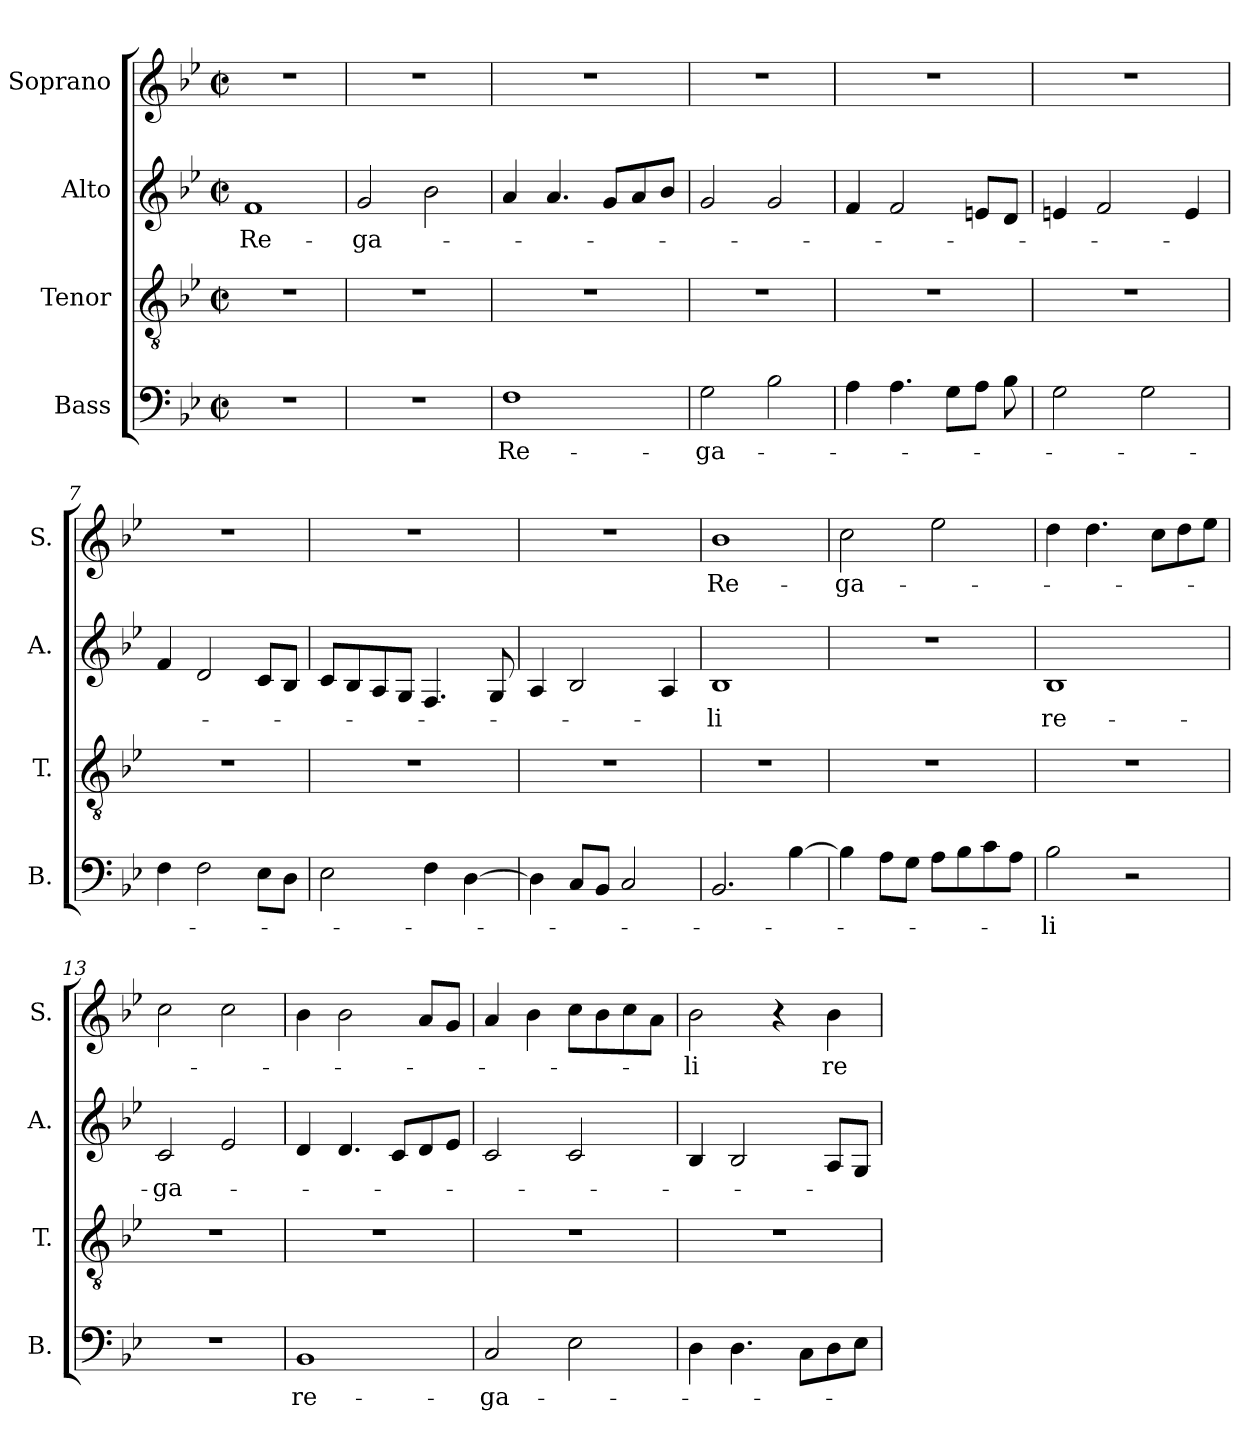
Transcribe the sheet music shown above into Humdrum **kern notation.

**kern	**text	**kern	**kern	**text	**kern	**text
*part4	*part4	*part3	*part2	*part2	*part1	*part1
*staff4	*staff4	*staff3	*staff2	*staff2	*staff1	*staff1
*I"Bass	*	*I"Tenor	*I"Alto	*	*I"Soprano	*
*I'B.	*	*I'T.	*I'A.	*	*I'S.	*
*clefF4	*	*clefGv2	*clefG2	*	*clefG2	*
*k[b-e-]	*	*k[b-e-]	*k[b-e-]	*	*k[b-e-]	*
*B-:	*	*B-:	*B-:	*	*B-:	*
*M2/2	*	*M2/2	*M2/2	*	*M2/2	*
*met(c|)	*	*met(c|)	*met(c|)	*	*met(c|)	*
=1	=1	=1	=1	=1	=1	=1
1r	.	1r	1f	Re-	1r	.
=2	=2	=2	=2	=2	=2	=2
1r	.	1r	2g/	-ga-	1r	.
.	.	.	2b-\	.	.	.
=3	=3	=3	=3	=3	=3	=3
1F	Re-	1r	4a/	.	1r	.
.	.	.	4.a/	.	.	.
.	.	.	8g/L	.	.	.
.	.	.	8a/	.	.	.
.	.	.	8b-/J	.	.	.
=4	=4	=4	=4	=4	=4	=4
2G\	-ga-	1r	2g/	.	1r	.
2B-\	.	.	2g/	.	.	.
=5	=5	=5	=5	=5	=5	=5
4A\	.	1r	4f/	.	1r	.
4.A\	.	.	2f/	.	.	.
8G\L	.	.	.	.	.	.
8A\J	.	.	8en/L	.	.	.
8B-\	.	.	8d/J	.	.	.
=6	=6	=6	=6	=6	=6	=6
2G\	.	1r	4en/	.	1r	.
.	.	.	2f/	.	.	.
2G\	.	.	.	.	.	.
.	.	.	4e/	.	.	.
=7	=7	=7	=7	=7	=7	=7
4F\	.	1r	4f/	.	1r	.
2F\	.	.	2d/	.	.	.
8E-\L	.	.	8c/L	.	.	.
8D\J	.	.	8B-/J	.	.	.
!!LO:LB:g=z
=8	=8	=8	=8	=8	=8	=8
2E-\	.	1r	8c/L	.	1r	.
.	.	.	8B-/	.	.	.
.	.	.	8A/	.	.	.
.	.	.	8G/J	.	.	.
4F\	.	.	4.F/	.	.	.
[>4D\	.	.	.	.	.	.
.	.	.	8G/	.	.	.
=9	=9	=9	=9	=9	=9	=9
4D\]	.	1r	4A/	.	1r	.
8C/L	.	.	2B-/	.	.	.
8BB-/J	.	.	.	.	.	.
2C/	.	.	.	.	.	.
.	.	.	4A/	.	.	.
=10	=10	=10	=10	=10	=10	=10
2.BB-/	.	1r	1B-	-li	1b-	Re-
[>4B-\	.	.	.	.	.	.
=11	=11	=11	=11	=11	=11	=11
4B-\]	.	1r	1r	.	2cc\	-ga-
8A\L	.	.	.	.	.	.
8G\J	.	.	.	.	.	.
8A\L	.	.	.	.	2ee-\	.
8B-\	.	.	.	.	.	.
8c\	.	.	.	.	.	.
8A\J	.	.	.	.	.	.
=12	=12	=12	=12	=12	=12	=12
2B-\	-li	1r	1B-	re-	4dd\	.
.	.	.	.	.	4.dd\	.
2r	.	.	.	.	.	.
.	.	.	.	.	8cc\L	.
.	.	.	.	.	8dd\	.
.	.	.	.	.	8ee-\J	.
=13	=13	=13	=13	=13	=13	=13
1r	.	1r	2c/	-ga-	2cc\	.
.	.	.	2e-/	.	2cc\	.
=14	=14	=14	=14	=14	=14	=14
1BB-	re-	1r	4d/	.	4b-\	.
.	.	.	4.d/	.	2b-\	.
.	.	.	8c/L	.	.	.
.	.	.	8d/	.	8a/L	.
.	.	.	8e-/J	.	8g/J	.
!!LO:PB:g=z
=15	=15	=15	=15	=15	=15	=15
2C/	-ga-	1r	2c/	.	4a/	.
.	.	.	.	.	4b-\	.
2E-\	.	.	2c/	.	8cc\L	.
.	.	.	.	.	8b-\	.
.	.	.	.	.	8cc\	.
.	.	.	.	.	8a\J	.
=16	=16	=16	=16	=16	=16	=16
4D\	.	1r	4B-/	.	2b-\	-li
4.D\	.	.	2B-/	.	.	.
.	.	.	.	.	4r	.
8C\L	.	.	.	.	.	.
8D\	.	.	8A/L	.	4b-\	re-
8E-\J	.	.	8G/J	.	.	.
=	=	=	=	=	=	=
*-	*-	*-	*-	*-	*-	*-
